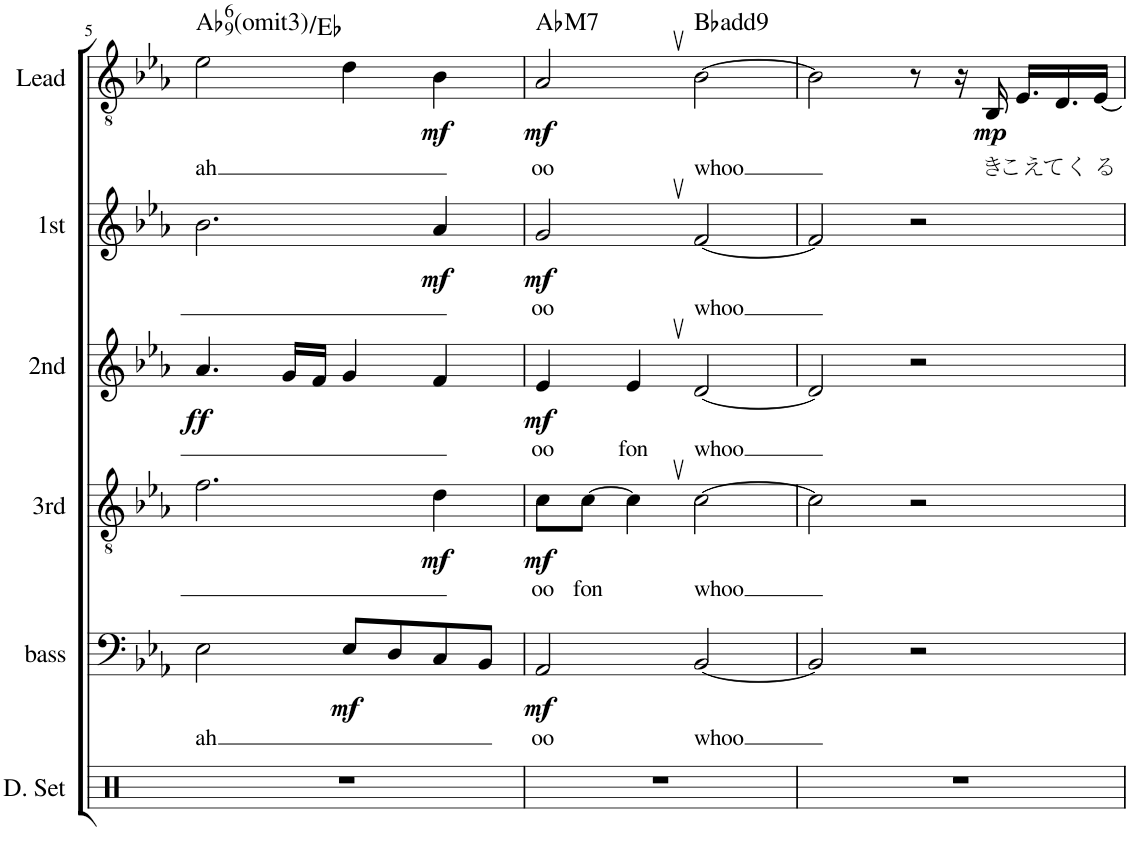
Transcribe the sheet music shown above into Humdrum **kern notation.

**kern	**kern	**text	**dynam	**kern	**text	**dynam	**kern	**text	**dynam	**kern	**text	**dynam	**kern	**text	**dynam	**harte
*part6	*part5	*part5	*part5	*part4	*part4	*part4	*part3	*part3	*part3	*part2	*part2	*part2	*part1	*part1	*part1	*part1
*staff6	*staff5	*staff5	*staff5	*staff4	*staff4	*staff4	*staff3	*staff3	*staff3	*staff2	*staff2	*staff2	*staff1	*staff1	*staff1	*
*I"ドラムセット	*I"bass	*	*	*I"3rd	*	*	*I"2nd	*	*	*I"1st	*	*	*I"Lead	*	*	*
*	*I'bass	*	*	*I'3rd	*	*	*I'2nd	*	*	*I'1st	*	*	*I'Lead	*	*	*
!!LO:PB:g=z
*clefX	*clefF4	*	*	*clefGv2	*	*	*clefG2	*	*	*clefG2	*	*	*clefGv2	*	*	*
*k[]	*k[b-e-a-]	*	*	*k[b-e-a-]	*	*	*k[b-e-a-]	*	*	*k[b-e-a-]	*	*	*k[b-e-a-]	*	*	*
*M4/4	*M4/4	*	*	*M4/4	*	*	*M4/4	*	*	*M4/4	*	*	*M4/4	*	*	*
=5	=5	=5	=5	=5	=5	=5	=5	=5	=5	=5	=5	=5	=5	=5	=5	=5
!	!	!LO:LY:b	!	!	!	!	!	!	!LO:DY:b	!	!	!	!	!LO:LY:b	!	!LO:H:kt=6
1r	2E-\	ah	.	2.f\	.	.	4.a-/	.	ff	2.b-\	.	.	2e-\	ah	.	Ab:maj6(*3,9)/5
.	.	.	.	.	.	.	16g/LL	.	.	.	.	.	.	.	.	.
.	.	.	.	.	.	.	16f/JJ	.	.	.	.	.	.	.	.	.
!	!	!	!LO:DY:b	!	!	!	!	!	!	!	!	!	!	!	!	!
.	8E-/L	.	mf	.	.	.	4g/	.	.	.	.	.	4d\	.	.	.
.	8D/	.	.	.	.	.	.	.	.	.	.	.	.	.	.	.
!	!	!	!	!	!	!LO:DY:b	!	!	!	!	!	!LO:DY:b	!	!	!LO:DY:b	!
.	8C/	.	.	4d\	.	mf	4f/	.	.	4a-/	.	mf	4B-\	.	mf	.
.	8BB-/J	.	.	.	.	.	.	.	.	.	.	.	.	.	.	.
=6	=6	=6	=6	=6	=6	=6	=6	=6	=6	=6	=6	=6	=6	=6	=6	=6
!	!	!LO:LY:b	!LO:DY:b	!	!LO:LY:b	!LO:DY:b	!	!LO:LY:b	!LO:DY:b	!	!LO:LY:b	!LO:DY:b	!	!LO:LY:b	!LO:DY:b	!LO:H:kt=M7
1r	2AA-/	oo	mf	8c\L	oo	mf	4e-/	oo	mf	2g,/	oo	mf	2A-,/	oo	mf	Ab:maj7
!	!	!	!	!	!LO:LY:b	!	!	!	!	!	!	!	!	!	!	!
.	.	.	.	[8c\J	fon	.	.	.	.	.	.	.	.	.	.	.
!	!	!	!	!	!	!	!	!LO:LY:b	!	!	!	!	!	!	!	!
.	.	.	.	4c,\]	.	.	4e-,/	fon	.	.	.	.	.	.	.	.
!	!	!LO:LY:b	!	!	!LO:LY:b	!	!	!LO:LY:b	!	!	!LO:LY:b	!	!	!LO:LY:b	!	!
.	[2BB-/	whoo	.	[2c\	whoo	.	[2d/	whoo	.	[2f/	whoo	.	[2B-\	whoo	.	Bb:maj(9)
=7	=7	=7	=7	=7	=7	=7	=7	=7	=7	=7	=7	=7	=7	=7	=7	=7
1r	2BB-/]	.	.	2c\]	.	.	2d/]	.	.	2f/]	.	.	2B-\]	.	.	.
.	2r	.	.	2r	.	.	2r	.	.	2r	.	.	8r	.	.	.
.	.	.	.	.	.	.	.	.	.	.	.	.	16r	.	.	.
!	!	!	!	!	!	!	!	!	!	!	!	!	!	!LO:LY:b	!LO:DY:b	!
.	.	.	.	.	.	.	.	.	.	.	.	.	16BB-/	き	mp	.
!	!	!	!	!	!	!	!	!	!	!	!	!	!	!LO:LY:b	!	!
.	.	.	.	.	.	.	.	.	.	.	.	.	16.E-/LL	こえ	.	.
!	!	!	!	!	!	!	!	!	!	!	!	!	!	!LO:LY:b	!	!
.	.	.	.	.	.	.	.	.	.	.	.	.	16.D/	てく	.	.
!	!	!	!	!	!	!	!	!	!	!	!	!	!	!LO:LY:b	!	!
.	.	.	.	.	.	.	.	.	.	.	.	.	[16E-/JJ	る	.	.
=	=	=	=	=	=	=	=	=	=	=	=	=	=	=	=	=
*-	*-	*-	*-	*-	*-	*-	*-	*-	*-	*-	*-	*-	*-	*-	*-	*-
